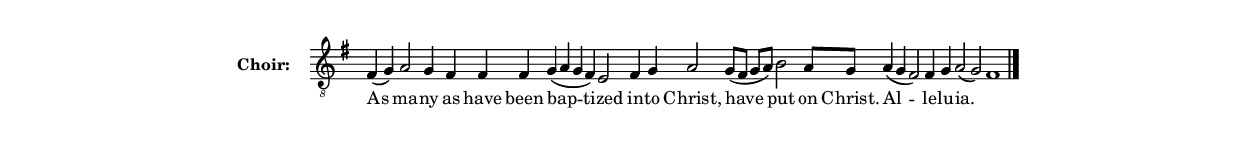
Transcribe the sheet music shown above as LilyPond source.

\version "2.14.2"
\language "english"
#(set-global-staff-size 14)

alignleft = \once \override LyricText #'self-alignment-X = #-1

\header {
  % Remove default LilyPond tagline
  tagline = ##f
}

\paper {
  % #(set-paper-size "a4")
  line-width = 13.5\cm
}

\layout {
  \context {
    \Score
    \remove "Bar_number_engraver"
  }
  \context {
    \Staff
    \remove "Time_signature_engraver"
  }
}

global = {
  \key g \major
  \time 4/4
}

text =  \lyricmode {
  % Lyrics follow here.
  As ma -- ny as have been bap -- tized in -- to Christ, have put on Christ. Al -- le -- lu -- ia.
}

notes = {
 	fs4( g) a2 g4 fs fs fs g( a g fs) e2 fs4 g a2 \bar ""
 	g8([ fs] g[ a]) b2 a8[ g] a4( g fs2) \bar ""
 	fs4 g a2( g) fs1 \bar "|."
}

tenorVoice = \relative c {
  \global
  \dynamicUp
  \clef "treble_8"
  % Music follows here.
  \notes
}

verse = \lyricmode {
  % Lyrics follow here.
  \text
}

\score {
  \new Staff \with {
    instrumentName = \markup \bold "Choir:"
  }
  {
    %#(set-accidental-style 'neo-modern 'Score)
    \cadenzaOn
    \tenorVoice
  }
  \addlyrics { \verse }
  \layout { }
}
